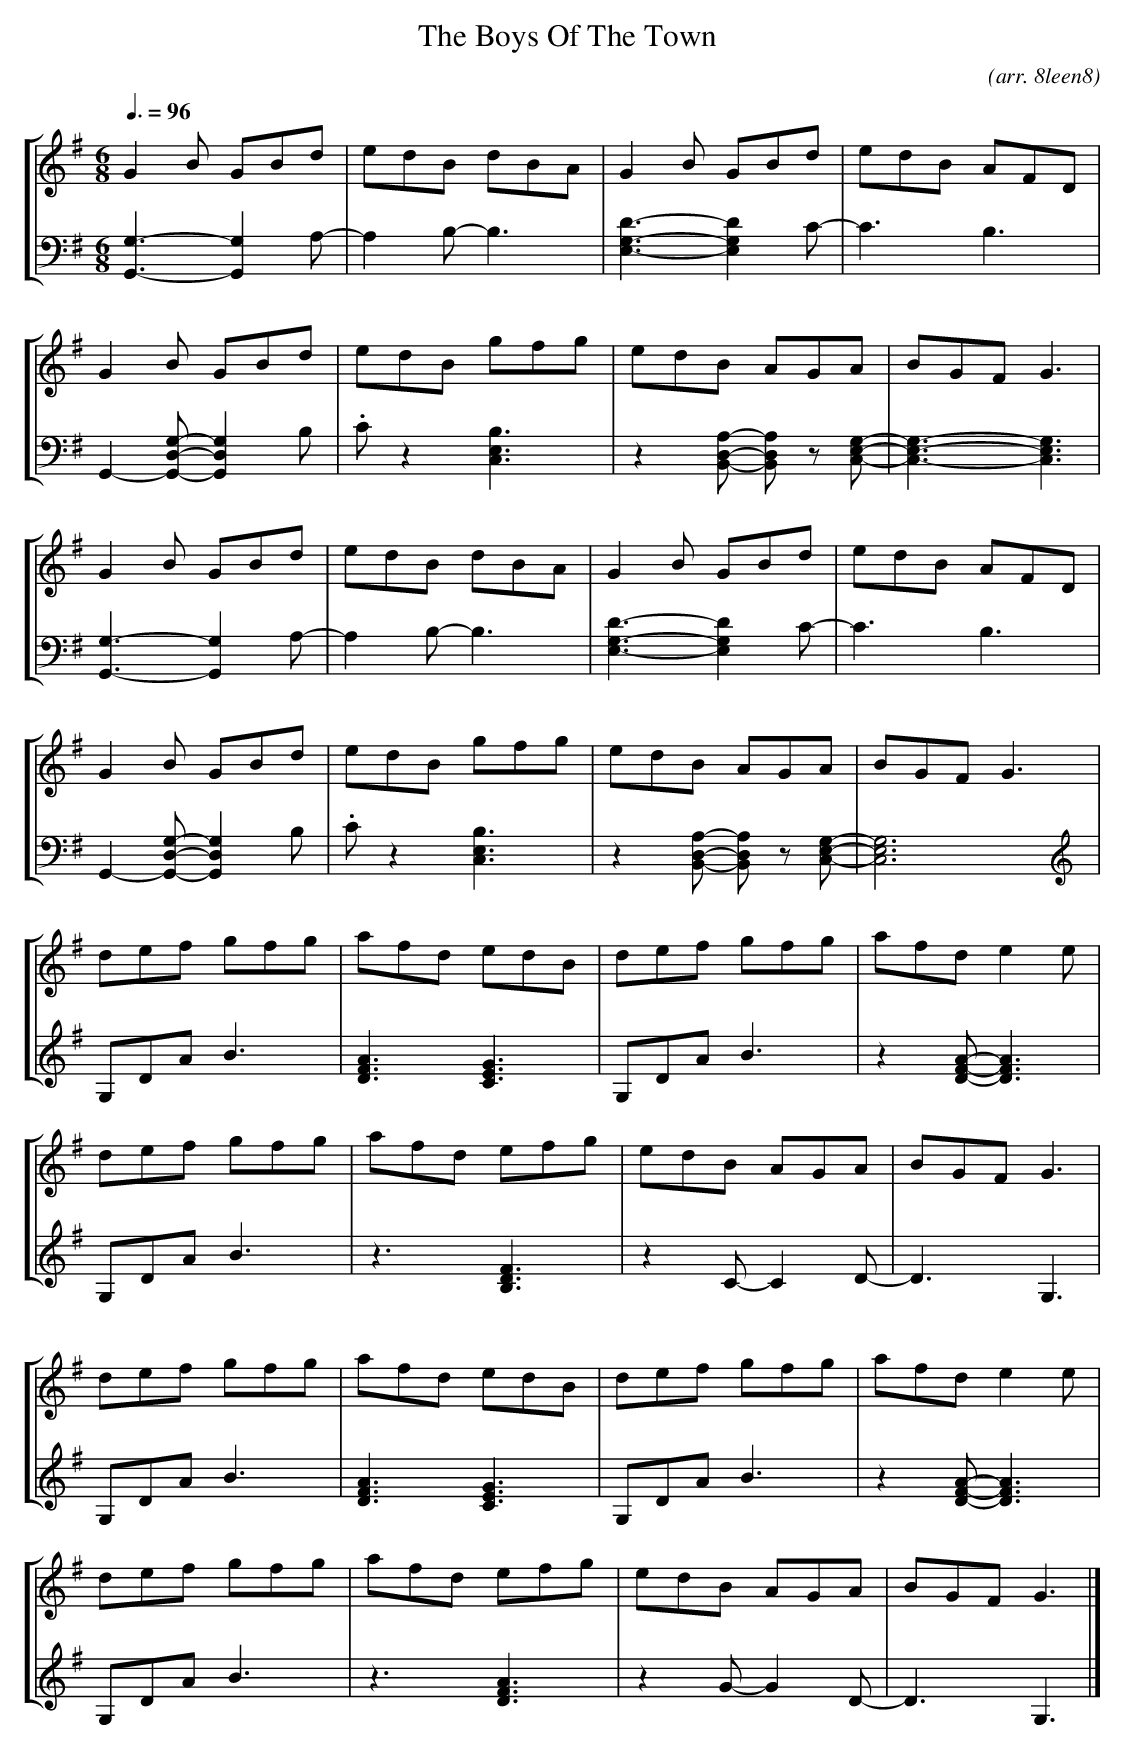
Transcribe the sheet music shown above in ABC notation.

X:1
T: The Boys Of The Town
C: (arr. 8leen8)
M:6/8
Q:3/8=96
V:1 clef=treble
V:2 clef=bass
%%staves [1 2]
K:G
V:1
G2B GBd | edB dBA | G2B GBd | edB AFD|
V:2
[G,,G,]3-[G,,G,]2A,|-A,2B, -B,3|[E,G,D]3-[E,G,D]2C|-C3-B,3|
V:1
G2B GBd| edB gfg | edB AGA | BGF G3|
V:2
[G,,z]2-[G,,D,G,]-[G,,D,G,]2 B, |.Cz2 [C,E,B,]3| z2[B,,D,A,] -[B,,D,A,] z[C,E,G,]|-[C,E,G,]3-[C,E,G,]3|
V:1
G2B GBd | edB dBA | G2B GBd | edB AFD|
V:2
[G,,G,]3-[G,,G,]2A,|-A,2B, -B,3|[E,G,D]3-[E,G,D]2C|-C3-B,3|
V:1
G2B GBd| edB gfg | edB AGA | BGF G3|
V:2
[G,,z]2-[G,,D,G,]-[G,,D,G,]2 B, |.Cz2 [C,E,B,]3| z2[B,,D,A,] -[B,,D,A,] z[C,E,G,]|-[C,E,G,]6|
V:1
def gfg | afd edB | def gfg  | afd e2e |
V:2 clef=treble
G,DA B3|[DFA]3 [CEG]3|G,DA B3|z2 [DFA] -[DFA]3|
V:1
def gfg | afd efg | edB AGA | BGF G3 |
V:2
G,DA B3|z3 [B,DF]3 |z2 C -C2 D| -D3   G,3|
V:1
def gfg | afd edB | def gfg  | afd e2e |
V:2
G,DA B3|[DFA]3 [CEG]3|G,DA B3|z2 [DFA] -[DFA]3|
V:1
def gfg | afd efg | edB AGA | BGF G3 |]
V:2
G,DA B3|z3 [DFA]3 |z2 G -G2 D| -D3   G,3|]
